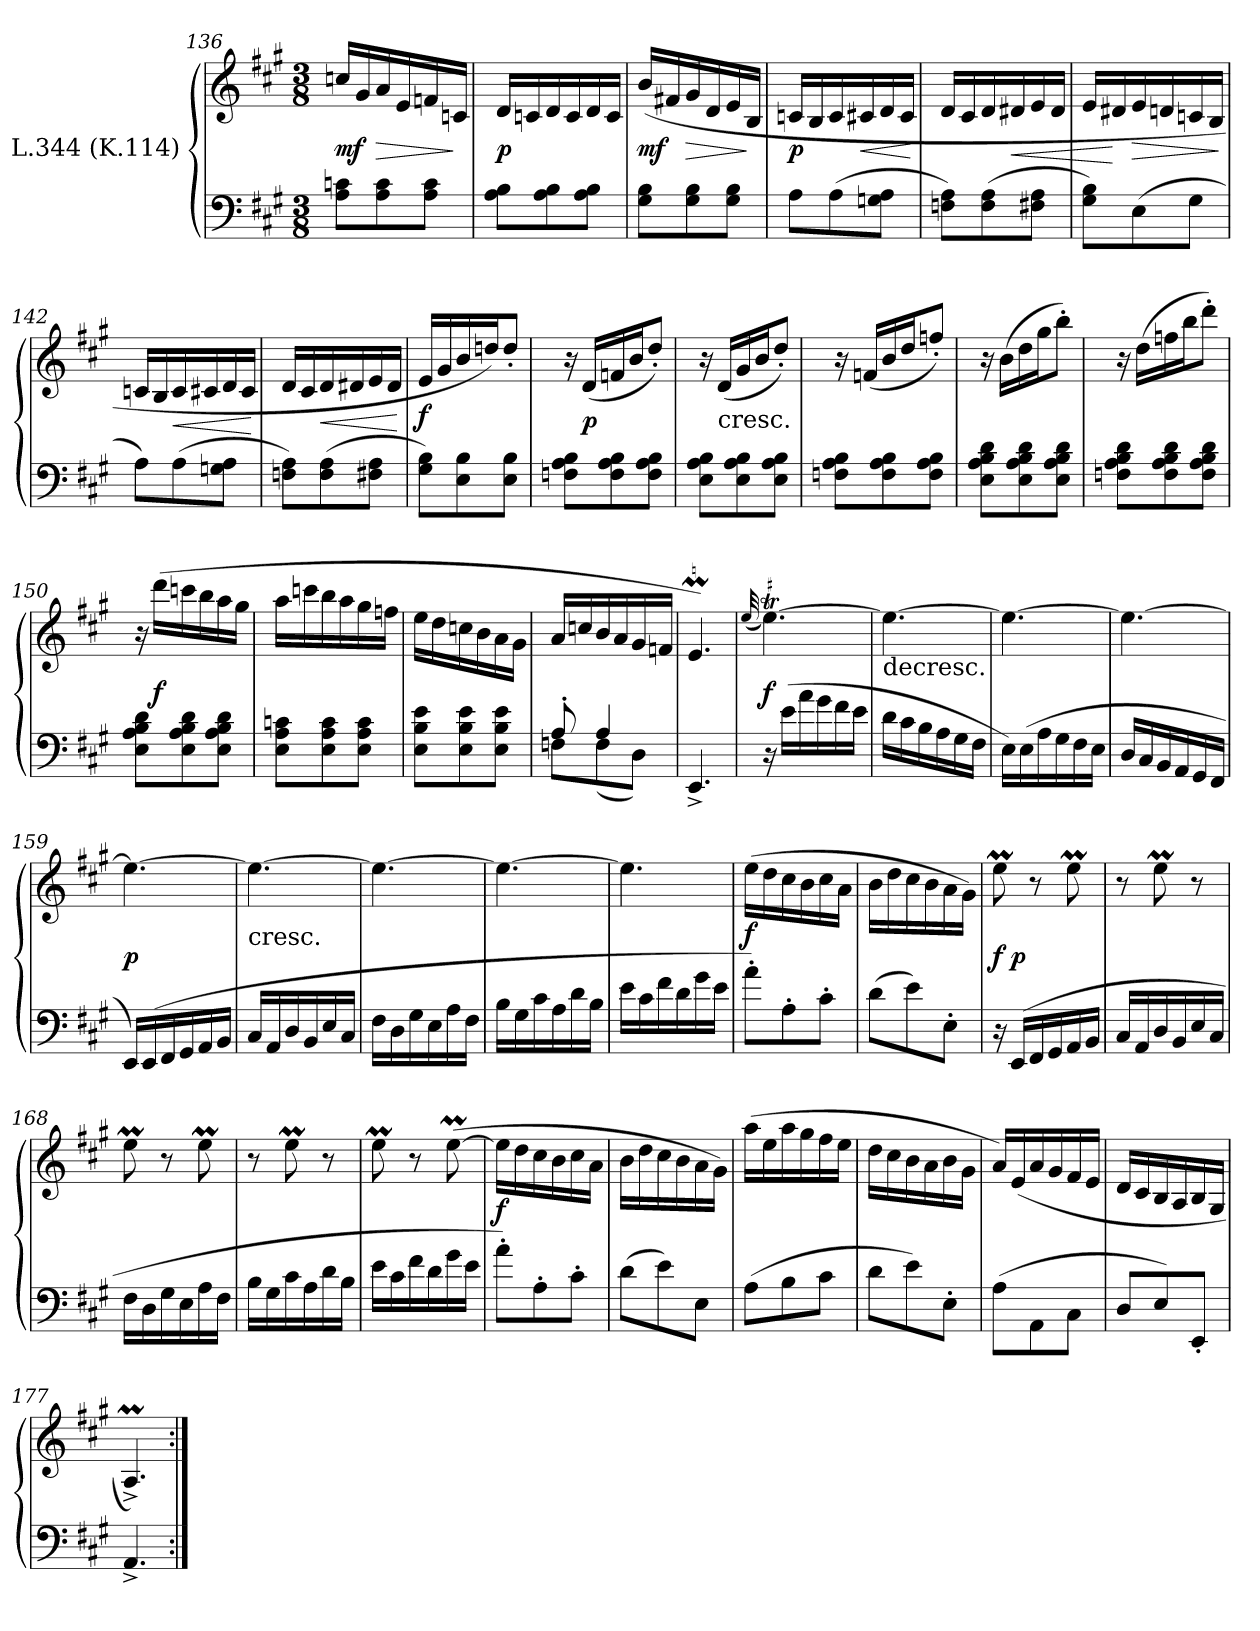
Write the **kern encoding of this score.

**kern	**kern	**dynam
*part1	*part1	*part1
*staff2	*staff1	*staff1/2
*I"L.344 (K.114)	*	*
*clefF4	*clefG2	*
*k[f#c#g#]	*k[f#c#g#]	*
*A:	*A:	*
*M3/8	*M3/8	*
=136	=136	=136
8A 8cnL	16ccnLL	mf
.	16g#	.
8A 8c	16a	>
.	16e	.
8A 8cJ	16fn	.
.	16cnJJ	]
!!LO:LB:g=z
=137	=137	=137
8A 8BL	16dLL	p
.	16cn	.
8A 8B	16d	.
.	16c	.
8A 8BJ	16d	.
.	16cJJ	.
=138	=138	=138
8G# 8BL	(16bLL	mf
.	16f#X	.
8G# 8B	16g#	>
.	16d	.
8G# 8BJ	16e	.
.	16BJJ	]
=139	=139	=139
8AL	16cnLL	p
.	16B	.
(<8A	16c	.
.	16c#X	<
8Gn 8AJ	16d	.
.	16c#JJ	.
.	.	[
=140	=140	=140
8Fn 8AL)	16dLL	.
.	16c#	.
(<8F 8A	16d	.
.	16d#X	<
8F#X 8AJ	16e	.
.	16d#JJ	.
=141	=141	=141
8G# 8BL)	16eLL	.
.	16d#X	[
(<8E	16e	>
.	16dn	.
8G#J	16cn	.
.	16BJJ	.
.	.	]
!!LO:LB:g=z
=142	=142	=142
8AL)	16cnLL	.
.	16B	.
(<8A	16c	<
.	16c#X	.
8Gn 8AJ	16d	.
.	16c#JJ	.
.	.	[
=143	=143	=143
8Fn 8AL)	16dLL	.
.	16c#	.
(<8F 8A	16d	<
.	16d#X	.
8F#X 8AJ	16e	.
.	16d#JJ	.
.	.	[
=144	=144	=144
8G# 8BL)	16eLL	f
.	16g#	.
8E 8B	16b	.
.	16ddnJ)	.
8E 8BJ	8dd'J	.
=145	=145	=145
8Fn 8A 8BL	16r	.
.	(16dLL	p
8F 8A 8B	16fn	.
.	16bJ	.
8F 8A 8BJ	8dd'J)	.
=146	=146	=146
8E 8A 8BL	16r	.
!	!LO:TX:c:t=cresc.	!
.	(16dLL	.
8E 8A 8B	16g#	.
.	16bJ	.
8E 8A 8BJ	8dd'J)	.
!!LO:LB:g=z
=147	=147	=147
8Fn 8A 8BL	16r	.
.	(16fn/LL	.
8F 8A 8B	16b/	.
.	16dd/J	.
8F 8A 8BJ	8ffn'/J)	.
=148	=148	=148
8E 8A 8B 8dL	16r	.
.	(16bLL	.
8E 8A 8B 8d	16dd	.
.	16gg#J	.
8E 8A 8B 8dJ	8bb'J)	.
=149	=149	=149
8Fn 8A 8B 8dL	16r	.
.	(16ddLL	.
8F 8A 8B 8d	16ffn	.
.	16bbJ	.
8F 8A 8B 8dJ	8ddd'J)	.
=150	=150	=150
8E 8A 8B 8dL	16r	.
.	(16dddLL	f
8E 8A 8B 8d	16cccn	.
.	16bb	.
8E 8A 8B 8dJ	16aa	.
.	16gg#JJ	.
=151	=151	=151
8E 8A 8cnL	16aaLL	.
.	16cccn	.
8E 8A 8c	16bb	.
.	16aa	.
8E 8A 8cJ	16gg#	.
.	16ffnJJ	.
!!LO:LB:g=z
=152	=152	=152
8E 8B 8eL	16eeLL	.
.	16dd	.
8E 8B 8e	16ccn	.
.	16b	.
8E 8B 8eJ	16a	.
.	16g#JJ	.
=153	=153	=153
*^	*	*
8A'	8FnL	16aLL	.
.	.	16ccn	.
4A	(8F	16b	.
.	.	16a	.
.	8DJ)	16g#	.
.	.	16fnJJ	.
*v	*v	*	*
=154	=154	=154
4.EE^	4.em)	.
=155	=155	=155
.	(32qqee	.
!	!LO:TR:acc=#	!
16r	[4.eeT)	f
(16eLL	.	.
16a	.	.
16g#	.	.
16f#	.	.
16eJJ	.	.
=156	=156	=156
!	!LO:TX:c:t=decresc.	!
16dLL	4.ee_	.
16c#	.	.
16B	.	.
16A	.	.
16G#	.	.
16F#JJ	.	.
!!LO:LB:g=z
=157	=157	=157
16ELL)	4.ee_	.
(16E	.	.
16A	.	.
16G#	.	.
16F#	.	.
16EJJ	.	.
=158	=158	=158
16DLL	4.ee_	.
16C#	.	.
16BB	.	.
16AA	.	.
16GG#	.	.
16FF#JJ	.	.
=159	=159	=159
16EELL)	4.ee_	p
(16EE	.	.
16FF#	.	.
16GG#	.	.
16AA	.	.
16BBJJ	.	.
=160	=160	=160
!	!LO:TX:c:t=cresc.	!
16C#LL	4.ee_	.
16AA	.	.
16D	.	.
16BB	.	.
16E	.	.
16C#JJ	.	.
=161	=161	=161
16F#LL	4.ee_	.
16D	.	.
16G#	.	.
16E	.	.
16A	.	.
16F#JJ	.	.
!!LO:LB:g=z
=162	=162	=162
16BLL	4.ee_	.
16G#	.	.
16c#	.	.
16A	.	.
16d	.	.
16BJJ	.	.
=163	=163	=163
16eLL	4.eeTTT]	.
16c#	.	.
16f#	.	.
16d	.	.
16g#	.	.
16eJJ	.	.
=164	=164	=164
8a'L)	(16eeLL	f
.	16dd	.
8A'	16cc#	.
.	16b	.
8c#'J	16cc#	.
.	16aJJ	.
=165	=165	=165
(8dL	16bLL	.
.	16dd	.
8e)	16cc#	.
.	16b	.
8E'J	16a	.
.	16g#JJ)	.
=166	=166	=166
*	*^	*
16r	8eeM	16ryy	f
(16EELL	.	4ryy	p
16FF#	8r	.	.
16GG#	.	.	.
16AA	8eeM	.	.
16BBJJ	.	16ryy	.
!!LO:LB:g=z
=167	=167	=167	=167
!	!LO:TX:c:t=cresc.	!	!
*	*v	*v	*
16C#LL	8r	.
16AA	.	.
16D	8eeM	.
16BB	.	.
16E	8r	.
16C#JJ	.	.
=168	=168	=168
16F#LL	8eeM	.
16D	.	.
16G#	8r	.
16E	.	.
16A	8eeM	.
16F#JJ	.	.
=169	=169	=169
16BLL	8r	.
16G#	.	.
16c#	8eeM	.
16A	.	.
16d	8r	.
16BJJ	.	.
=170	=170	=170
16eLL	8eeM	.
16c#	.	.
16f#	8r	.
16d	.	.
16g#	([8eeM	.
16eJJ	.	.
=171	=171	=171
8a'L)	16eeLL]	f
.	16dd	.
8A'	16cc#	.
.	16b	.
8c#'J	16cc#	.
.	16aJJ	.
!!LO:LB:g=z
=172	=172	=172
(8dL	16bLL	.
.	16dd	.
8e)	16cc#	.
.	16b	.
8EJ	16a	.
.	16g#JJ)	.
=173	=173	=173
(8AL	(16aaLL	.
.	16ee	.
8B	16aa	.
.	16gg#	.
8c#J	16ff#	.
.	16eeJJ	.
=174	=174	=174
8dL	16ddLL	.
.	16cc#	.
8e)	16b	.
.	16a	.
8E'J	16b	.
.	16g#JJ	.
=175	=175	=175
(8AL	16aLL)	.
.	(16e	.
8AA	16a	.
.	16g#	.
8C#J	16f#	.
.	16eJJ	.
=176	=176	=176
8DL	16dLL	.
.	16c#	.
8E)	16B	.
.	16A	.
8EE'J	16B	.
.	16G#JJ	.
=177	=177	=177
4.AA^	4.AM^)	.
=:|!	=:|!	=:|!
*-	*-	*-
